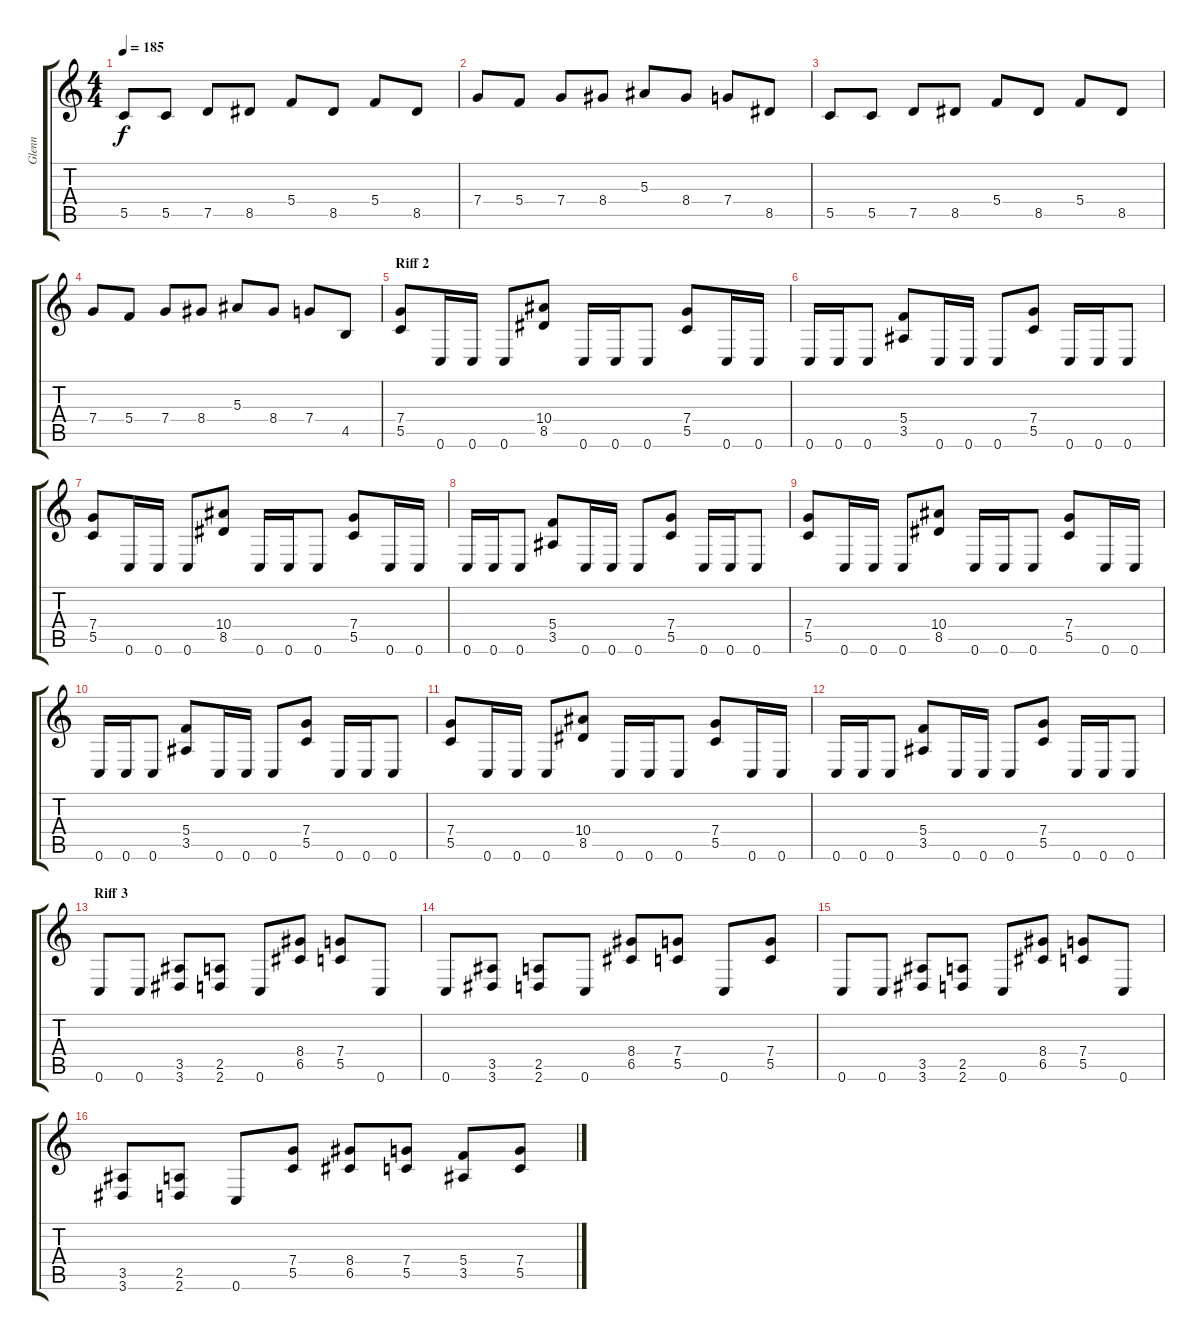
\track ("Glenn" "Glenn") {instrument overdrivenguitar}
\staff {score tabs}
\tuning (D4 A3 F3 C3 G2 C2) {hide}
\ts (4 4)
\tempo 185
\clef g2
\ks c
5.5.8{dy f} 5.5.8 7.5.8 8.5.8 5.4.8 8.5.8 5.4.8 8.5.8 |
7.4.8 5.4.8 7.4.8 8.4.8 5.3.8 8.4.8 7.4.8 8.5.8 |
5.5.8 5.5.8 7.5.8 8.5.8 5.4.8 8.5.8 5.4.8 8.5.8 |
7.4.8 5.4.8 7.4.8 8.4.8 5.3.8 8.4.8 7.4.8 4.5.8 |
\section ("" "Riff 2")
(7.4 5.5).8 0.6.16 0.6.16 0.6.8 (10.4 8.5).8 0.6.16 0.6.16 0.6.8 (7.4 5.5).8 0.6.16 0.6.16 |
0.6.16 0.6.16 0.6.8 (5.4 3.5).8 0.6.16 0.6.16 0.6.8 (7.4 5.5).8 0.6.16 0.6.16 0.6.8 |
(7.4 5.5).8 0.6.16 0.6.16 0.6.8 (10.4 8.5).8 0.6.16 0.6.16 0.6.8 (7.4 5.5).8 0.6.16 0.6.16 |
0.6.16 0.6.16 0.6.8 (5.4 3.5).8 0.6.16 0.6.16 0.6.8 (7.4 5.5).8 0.6.16 0.6.16 0.6.8 |
(7.4 5.5).8 0.6.16 0.6.16 0.6.8 (10.4 8.5).8 0.6.16 0.6.16 0.6.8 (7.4 5.5).8 0.6.16 0.6.16 |
0.6.16 0.6.16 0.6.8 (5.4 3.5).8 0.6.16 0.6.16 0.6.8 (7.4 5.5).8 0.6.16 0.6.16 0.6.8 |
(7.4 5.5).8 0.6.16 0.6.16 0.6.8 (10.4 8.5).8 0.6.16 0.6.16 0.6.8 (7.4 5.5).8 0.6.16 0.6.16 |
0.6.16 0.6.16 0.6.8 (5.4 3.5).8 0.6.16 0.6.16 0.6.8 (7.4 5.5).8 0.6.16 0.6.16 0.6.8 |
\section ("" "Riff 3 ")
0.6.8 0.6.8 (3.5 3.6).8 (2.5 2.6).8 0.6.8 (8.4 6.5).8 (7.4 5.5).8 0.6.8 |
0.6.8 (3.5 3.6).8 (2.5 2.6).8 0.6.8 (8.4 6.5).8 (7.4 5.5).8 0.6.8 (7.4 5.5).8 |
0.6.8 0.6.8 (3.5 3.6).8 (2.5 2.6).8 0.6.8 (8.4 6.5).8 (7.4 5.5).8 0.6.8 |
(3.5 3.6).8 (2.5 2.6).8 0.6.8 (7.4 5.5).8 (8.4 6.5).8 (7.4 5.5).8 (5.4 3.5).8 (7.4 5.5).8
